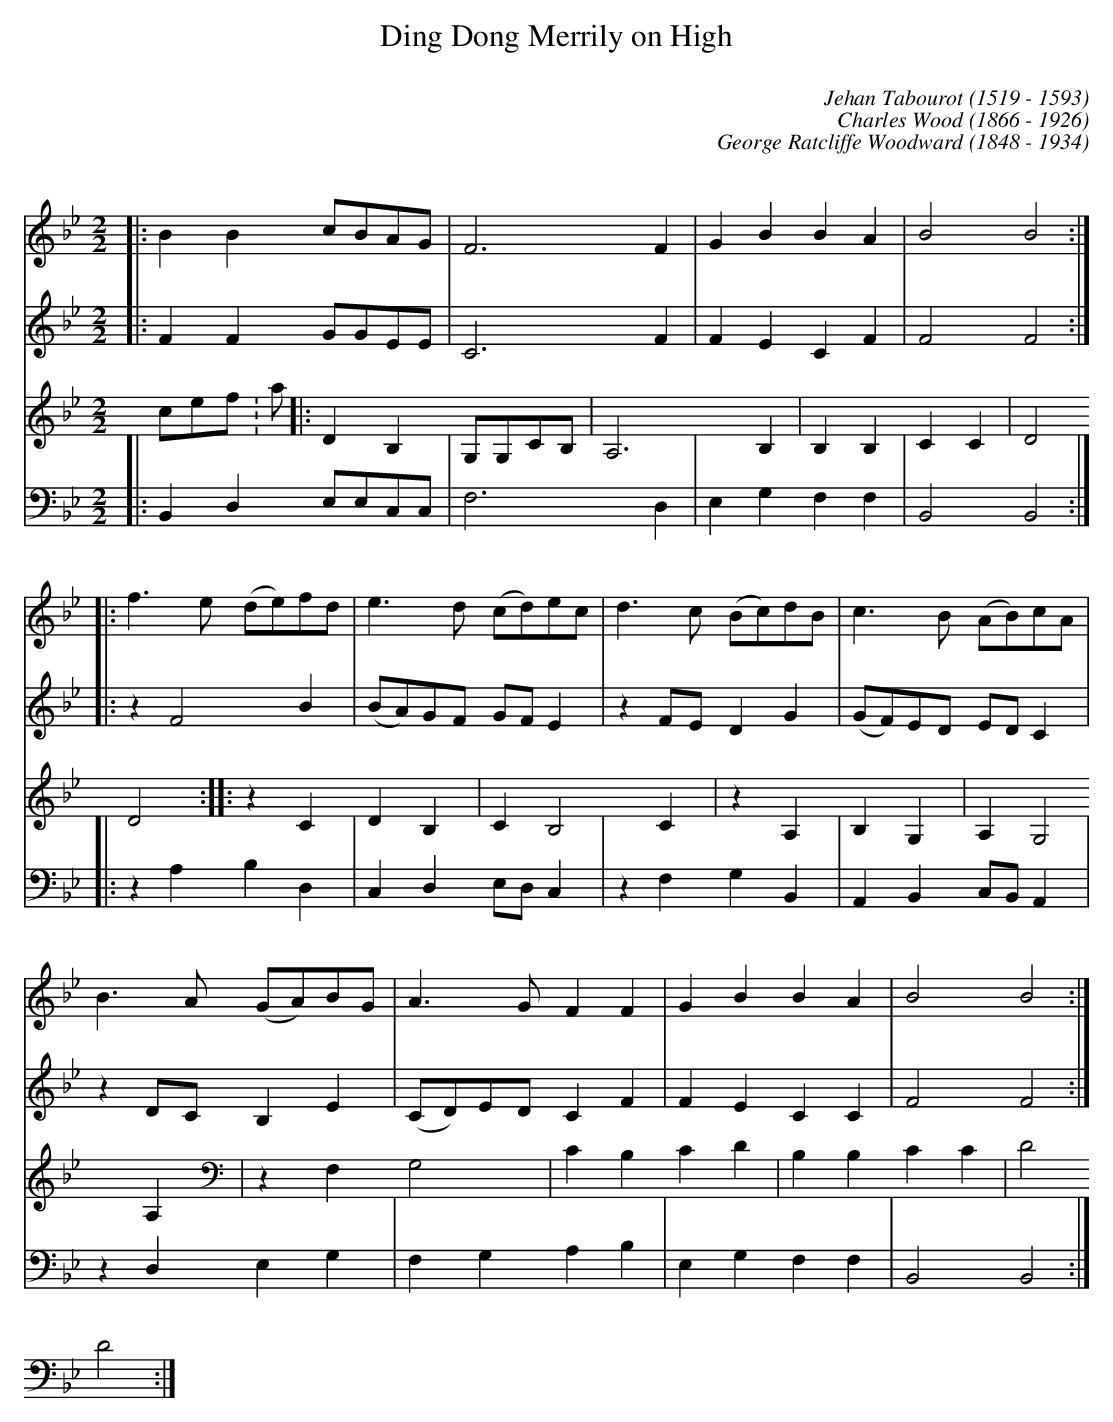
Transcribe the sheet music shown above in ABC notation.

X:1
C:
T:Ding Dong Merrily on High
C:Jehan Tabourot (1519 - 1593)
C:Charles Wood (1866 - 1926)
C:George Ratcliffe Woodward (1848 - 1934)
C:
M:2/2
L:1/8
K:Bbmaj
V:1
|: B2B2 cBAG | F6F2 | G2B2 B2A2 | B4 B4 :|
|: f2>e2 (de)fd | e2>d2 (cd)ec | d2>c2 (Bc)dB | c2>B2 (AB)cA |
B2>A2 (GA)BG | A2>G2 F2F2 | G2B2 B2A2 | B4 B4 :|
V:2
|: F2F2 GGEE | C6F2 | F2E2 C2F2 | F4F4 :|
|: z2F4B2 | (BA)GF GFE2 | z2FE D2G2 | (GF)ED EDC2 |
z2DC B,2E2 | (CD)ED C2F2 | F2E2 C2C2 | F4 F4 :|
V:3
clef: soprano |: D2B,2 G,G,CB, | A,6B,2  | B,2B,2 C2C2 | D4D4 :|
|: z2C2 D2B,2 | C2B,4C2 | z2A,2 B,2G,2 | A,2G,4A,2 |
z2F,2 G,4 | C2B,2 C2D2 | B,2B,2 C2C2 | D4 D4 :|
V:4
|: B,,2D,2 E,E,C,C, | F,6D,2 | E,2G,2 F,2F,2 | B,,4B,,4 :|
|: z2A,2 B,2D,2 | C,2D,2 E,D,C,2 | z2F,2 G,2B,,2 | A,,2B,,2 C,B,,A,,2 |
z2D,2 E,2G,2 | F,2G,2 A,2B,2 | E,2G,2 F,2F,2 | B,,4 B,,4 :|
